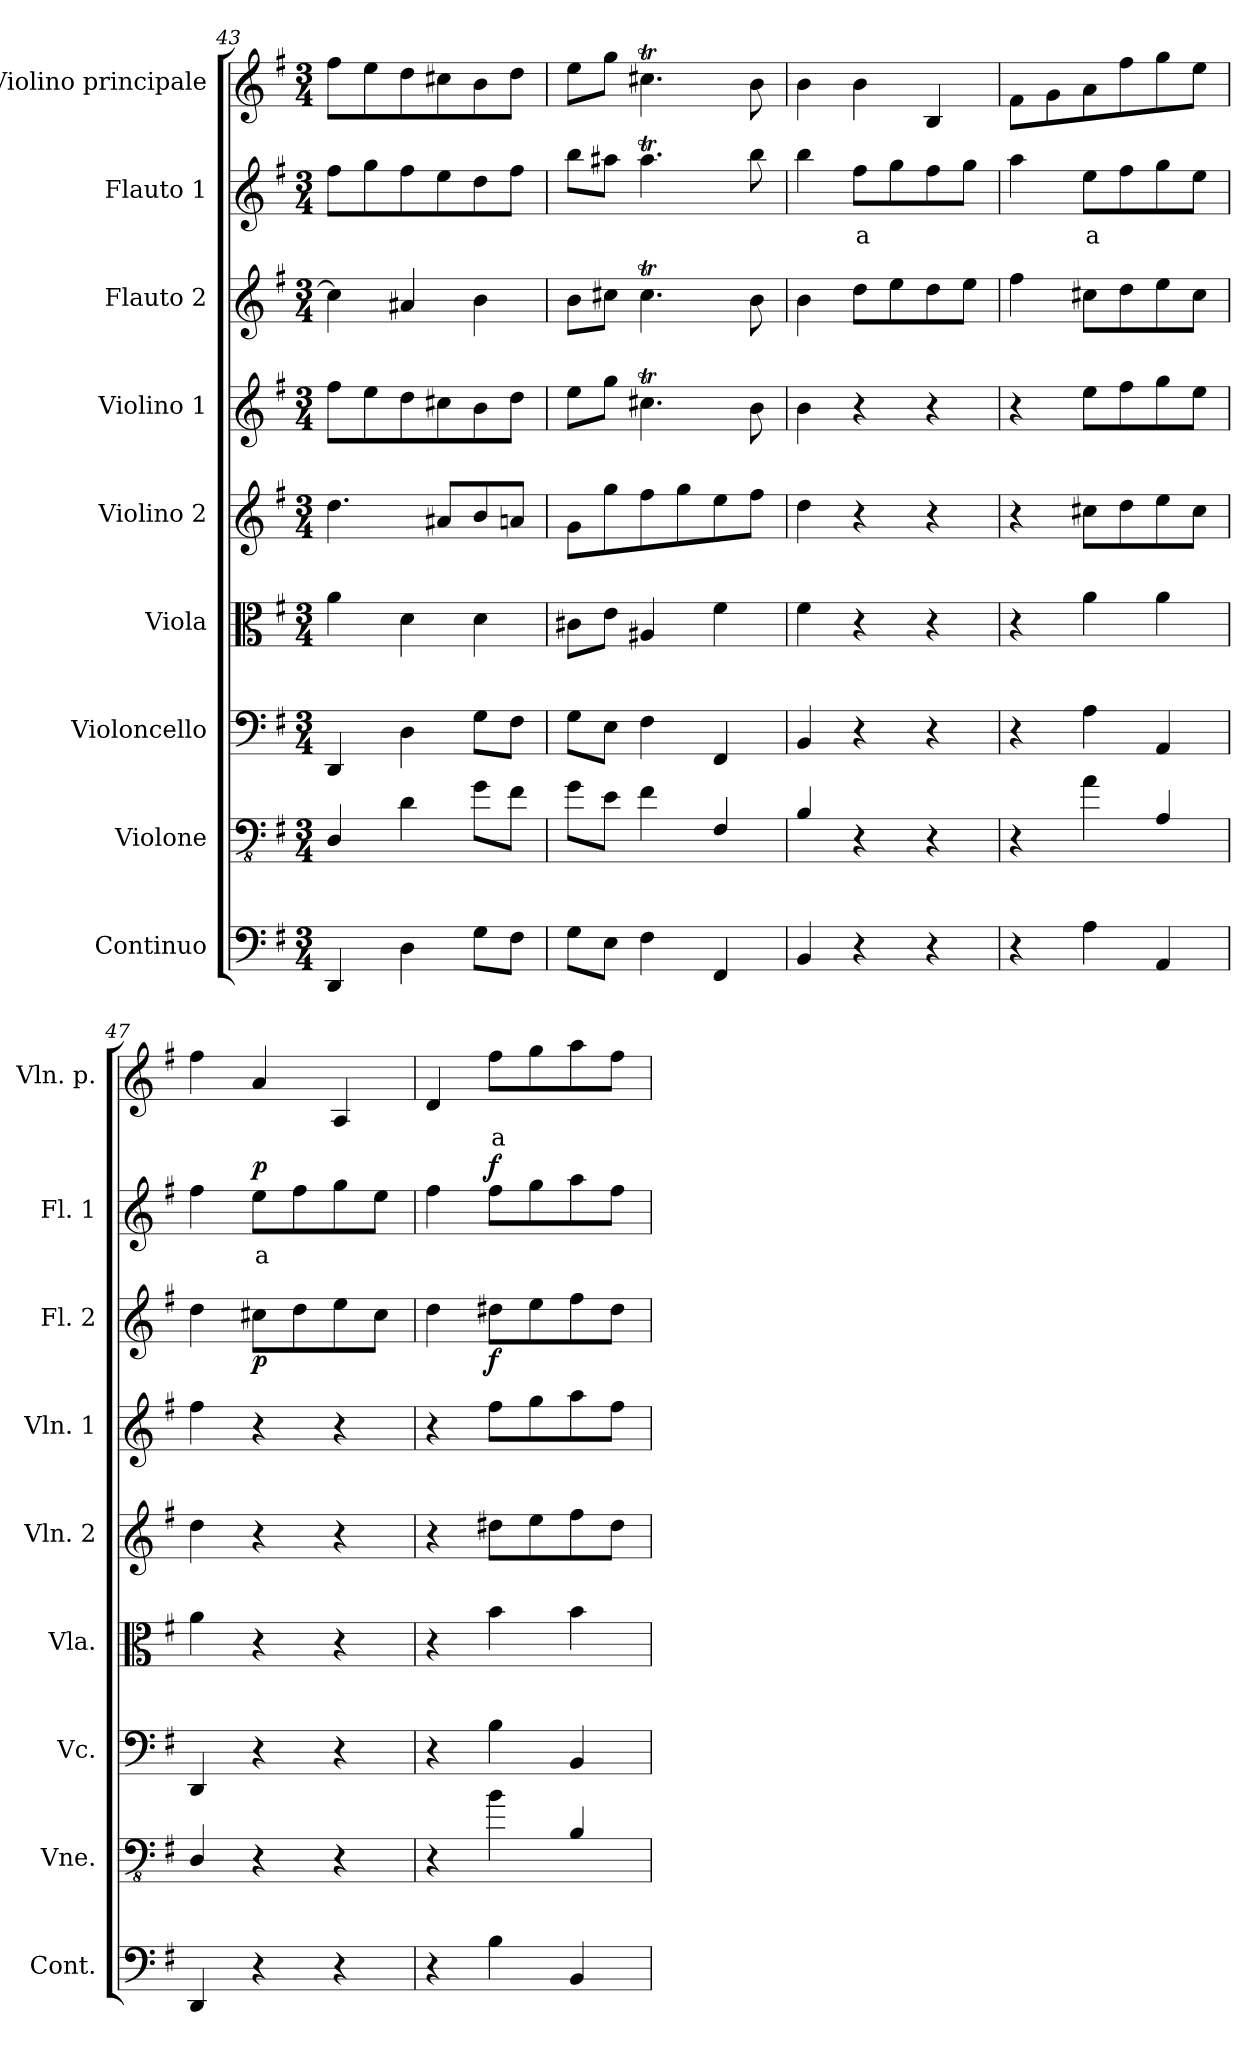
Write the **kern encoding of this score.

**kern	**kern	**kern	**kern	**kern	**kern	**kern	**dynam	**kern	**text	**dynam	**kern	**text
*part9	*part8	*part7	*part6	*part5	*part4	*part3	*part3	*part2	*part2	*part2	*part1	*part1
*staff9	*staff8	*staff7	*staff6	*staff5	*staff4	*staff3	*staff3	*staff2	*staff2	*staff2	*staff1	*staff1
*I"Continuo	*I"Violone	*I"Violoncello	*I"Viola	*I"Violino 2	*I"Violino 1	*I"Flauto 2	*	*I"Flauto 1	*	*	*I"Violino principale	*
*I'Cont.	*I'Vne.	*I'Vc.	*I'Vla.	*I'Vln. 2	*I'Vln. 1	*I'Fl. 2	*	*I'Fl. 1	*	*	*I'Vln. p.	*
*clefF4	*clefFv4	*clefF4	*clefC3	*clefG2	*clefG2	*clefG2	*	*clefG2	*	*	*clefG2	*
*	*ITrd7c12	*	*	*	*	*	*	*	*	*	*	*
*k[f#]	*k[f#]	*k[f#]	*k[f#]	*k[f#]	*k[f#]	*k[f#]	*	*k[f#]	*	*	*k[f#]	*
*M3/4	*M3/4	*M3/4	*M3/4	*M3/4	*M3/4	*M3/4	*	*M3/4	*	*	*M3/4	*
=43	=43	=43	=43	=43	=43	=43	=43	=43	=43	=43	=43	=43
4DD/	4DDD/	4DD/	4a\	4.dd\	8ff#\L	4cc\]	.	8ff#\L	.	.	8ff#\L	.
.	.	.	.	.	8ee\	.	.	8gg\	.	.	8ee\	.
4D\	4DD\	4D\	4d\	.	8dd\	4a#X/	.	8ff#\	.	.	8dd\	.
.	.	.	.	8a#X/L	8cc#X\	.	.	8ee\	.	.	8cc#X\	.
8G\L	8GG\L	8G\L	4d\	8b/	8b\	4b\	.	8dd\	.	.	8b\	.
8F#\J	8FF#\J	8F#\J	.	8an/J	8dd\J	.	.	8ff#\J	.	.	8dd\J	.
=44	=44	=44	=44	=44	=44	=44	=44	=44	=44	=44	=44	=44
8G\L	8GG\L	8G\L	8c#X\L	8g\L	8ee\L	8b\L	.	8bb\L	.	.	8ee\L	.
8E\J	8EE\J	8E\J	8e\J	8gg\	8gg\J	8cc#X\J	.	8aa#X\J	.	.	8gg\J	.
4F#\	4FF#\	4F#\	4A#X/	8ff#\	4.cc#Xt\	4.cc#t\	.	4.aa#t\	.	.	4.cc#Xt\	.
.	.	.	.	8gg\	.	.	.	.	.	.	.	.
4FF#/	4FFF#/	4FF#/	4f#\	8ee\	.	.	.	.	.	.	.	.
.	.	.	.	8ff#\J	8b\	8b\	.	8bb\	.	.	8b\	.
=45	=45	=45	=45	=45	=45	=45	=45	=45	=45	=45	=45	=45
4BB/	4BBB/	4BB/	4f#\	4dd\	4b\	4b\	.	4bb\	.	.	4b\	.
!	!	!	!	!	!	!	!	!	!LO:LY:color=#FF0000	!	!	!
4r	4r	4r	4r	4r	4r	8dd\L	.	8ff#\L	a	.	4b\	.
.	.	.	.	.	.	8ee\	.	8gg\	.	.	.	.
4r	4r	4r	4r	4r	4r	8dd\	.	8ff#\	.	.	4B/	.
.	.	.	.	.	.	8ee\J	.	8gg\J	.	.	.	.
=46	=46	=46	=46	=46	=46	=46	=46	=46	=46	=46	=46	=46
4r	4r	4r	4r	4r	4r	4ff#\	.	4aa\	.	.	8f#\L	.
.	.	.	.	.	.	.	.	.	.	.	8g\	.
!	!	!	!	!	!	!	!	!	!LO:LY:color=#FF0000	!	!	!
4A\	4AA\	4A\	4a\	8cc#X\L	8ee\L	8cc#X\L	.	8ee\L	a	.	8a\	.
.	.	.	.	8dd\	8ff#\	8dd\	.	8ff#\	.	.	8ff#\	.
4AA/	4AAA/	4AA/	4a\	8ee\	8gg\	8ee\	.	8gg\	.	.	8gg\	.
.	.	.	.	8cc#\J	8ee\J	8cc#\J	.	8ee\J	.	.	8ee\J	.
=47	=47	=47	=47	=47	=47	=47	=47	=47	=47	=47	=47	=47
4DD/	4DDD/	4DD/	4a\	4dd\	4ff#\	4dd\	.	4ff#\	.	.	4ff#\	.
!	!	!	!	!	!	!	!LO:DY:b	!	!LO:LY:color=#FF0000	!LO:DY:b	!	!
4r	4r	4r	4r	4r	4r	8cc#X\L	p	8ee\L	a	p	4a/	.
.	.	.	.	.	.	8dd\	.	8ff#\	.	.	.	.
4r	4r	4r	4r	4r	4r	8ee\	.	8gg\	.	.	4A/	.
.	.	.	.	.	.	8cc#\J	.	8ee\J	.	.	.	.
=48	=48	=48	=48	=48	=48	=48	=48	=48	=48	=48	=48	=48
4r	4r	4r	4r	4r	4r	4dd\	.	4ff#\	.	.	4d/	.
!	!	!	!	!	!	!	!LO:DY:b	!	!	!LO:DY:b	!	!LO:LY:color=#FF0000
4B\	4BB\	4B\	4b\	8dd#X\L	8ff#\L	8dd#X\L	f	8ff#\L	.	f	8ff#\L	a
.	.	.	.	8ee\	8gg\	8ee\	.	8gg\	.	.	8gg\	.
4BB/	4BBB/	4BB/	4b\	8ff#\	8aa\	8ff#\	.	8aa\	.	.	8aa\	.
.	.	.	.	8dd#\J	8ff#\J	8dd#\J	.	8ff#\J	.	.	8ff#\J	.
=	=	=	=	=	=	=	=	=	=	=	=	=
*-	*-	*-	*-	*-	*-	*-	*-	*-	*-	*-	*-	*-
